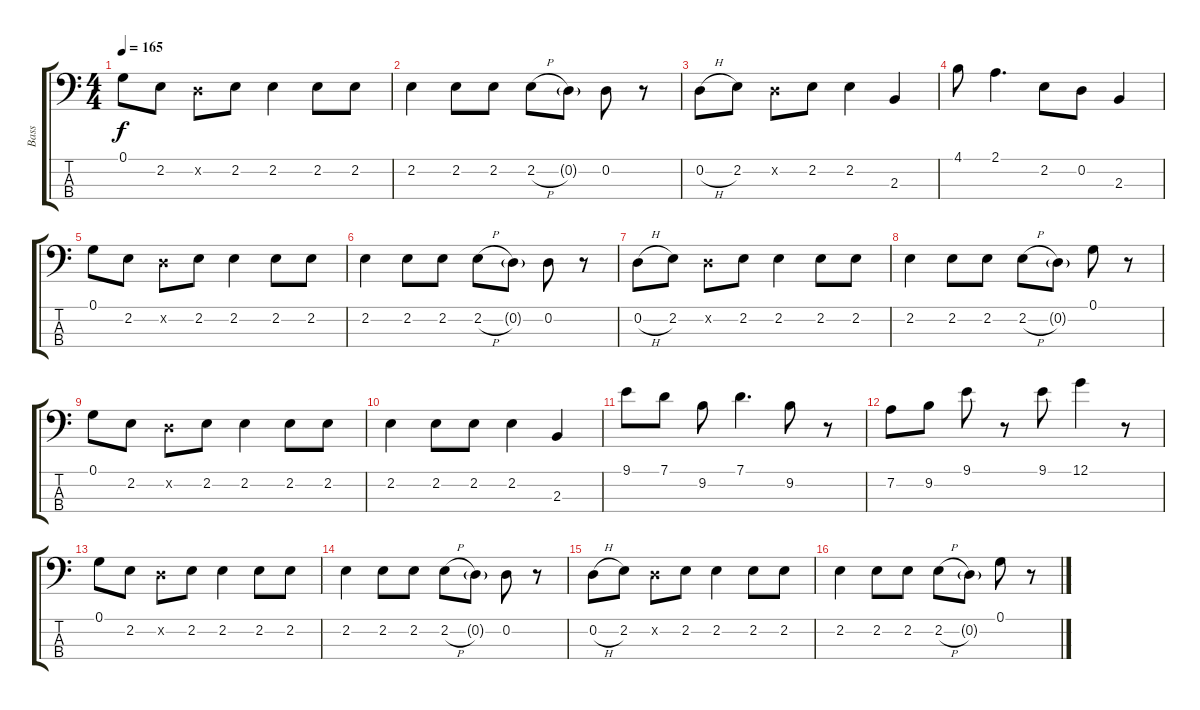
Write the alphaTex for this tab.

\track ("Bass" "Bass") {instrument electricbassfinger}
\staff {score tabs}
\tuning (G2 D2 A1 E1) {hide}
\ts (4 4)
\tempo 165
\clef f4
\ks c
0.1.8{dy f} 2.2.8 0.2{x}.8 2.2.8 2.2.4 2.2.8 2.2.8 |
2.2.4 2.2.8 2.2.8 2.2{h}.8 0.2{g}.8 0.2.8 r.8 |
0.2{h}.8 2.2.8 0.2{x}.8 2.2.8 2.2.4 2.3.4 |
4.1.8 2.1.4{d} 2.2.8 0.2.8 2.3.4 |
0.1.8 2.2.8 0.2{x}.8 2.2.8 2.2.4 2.2.8 2.2.8 |
2.2.4 2.2.8 2.2.8 2.2{h}.8 0.2{g}.8 0.2.8 r.8 |
0.2{h}.8 2.2.8 0.2{x}.8 2.2.8 2.2.4 2.2.8 2.2.8 |
2.2.4 2.2.8 2.2.8 2.2{h}.8 0.2{g}.8 0.1.8 r.8 |
0.1.8 2.2.8 0.2{x}.8 2.2.8 2.2.4 2.2.8 2.2.8 |
2.2.4 2.2.8 2.2.8 2.2.4 2.3.4 |
9.1.8 7.1.8 9.2.8 7.1.4{d} 9.2.8 r.8 |
7.2.8 9.2.8 9.1.8 r.8 9.1.8 12.1.4 r.8 |
0.1.8 2.2.8 0.2{x}.8 2.2.8 2.2.4 2.2.8 2.2.8 |
2.2.4 2.2.8 2.2.8 2.2{h}.8 0.2{g}.8 0.2.8 r.8 |
0.2{h}.8 2.2.8 0.2{x}.8 2.2.8 2.2.4 2.2.8 2.2.8 |
2.2.4 2.2.8 2.2.8 2.2{h}.8 0.2{g}.8 0.1.8 r.8
